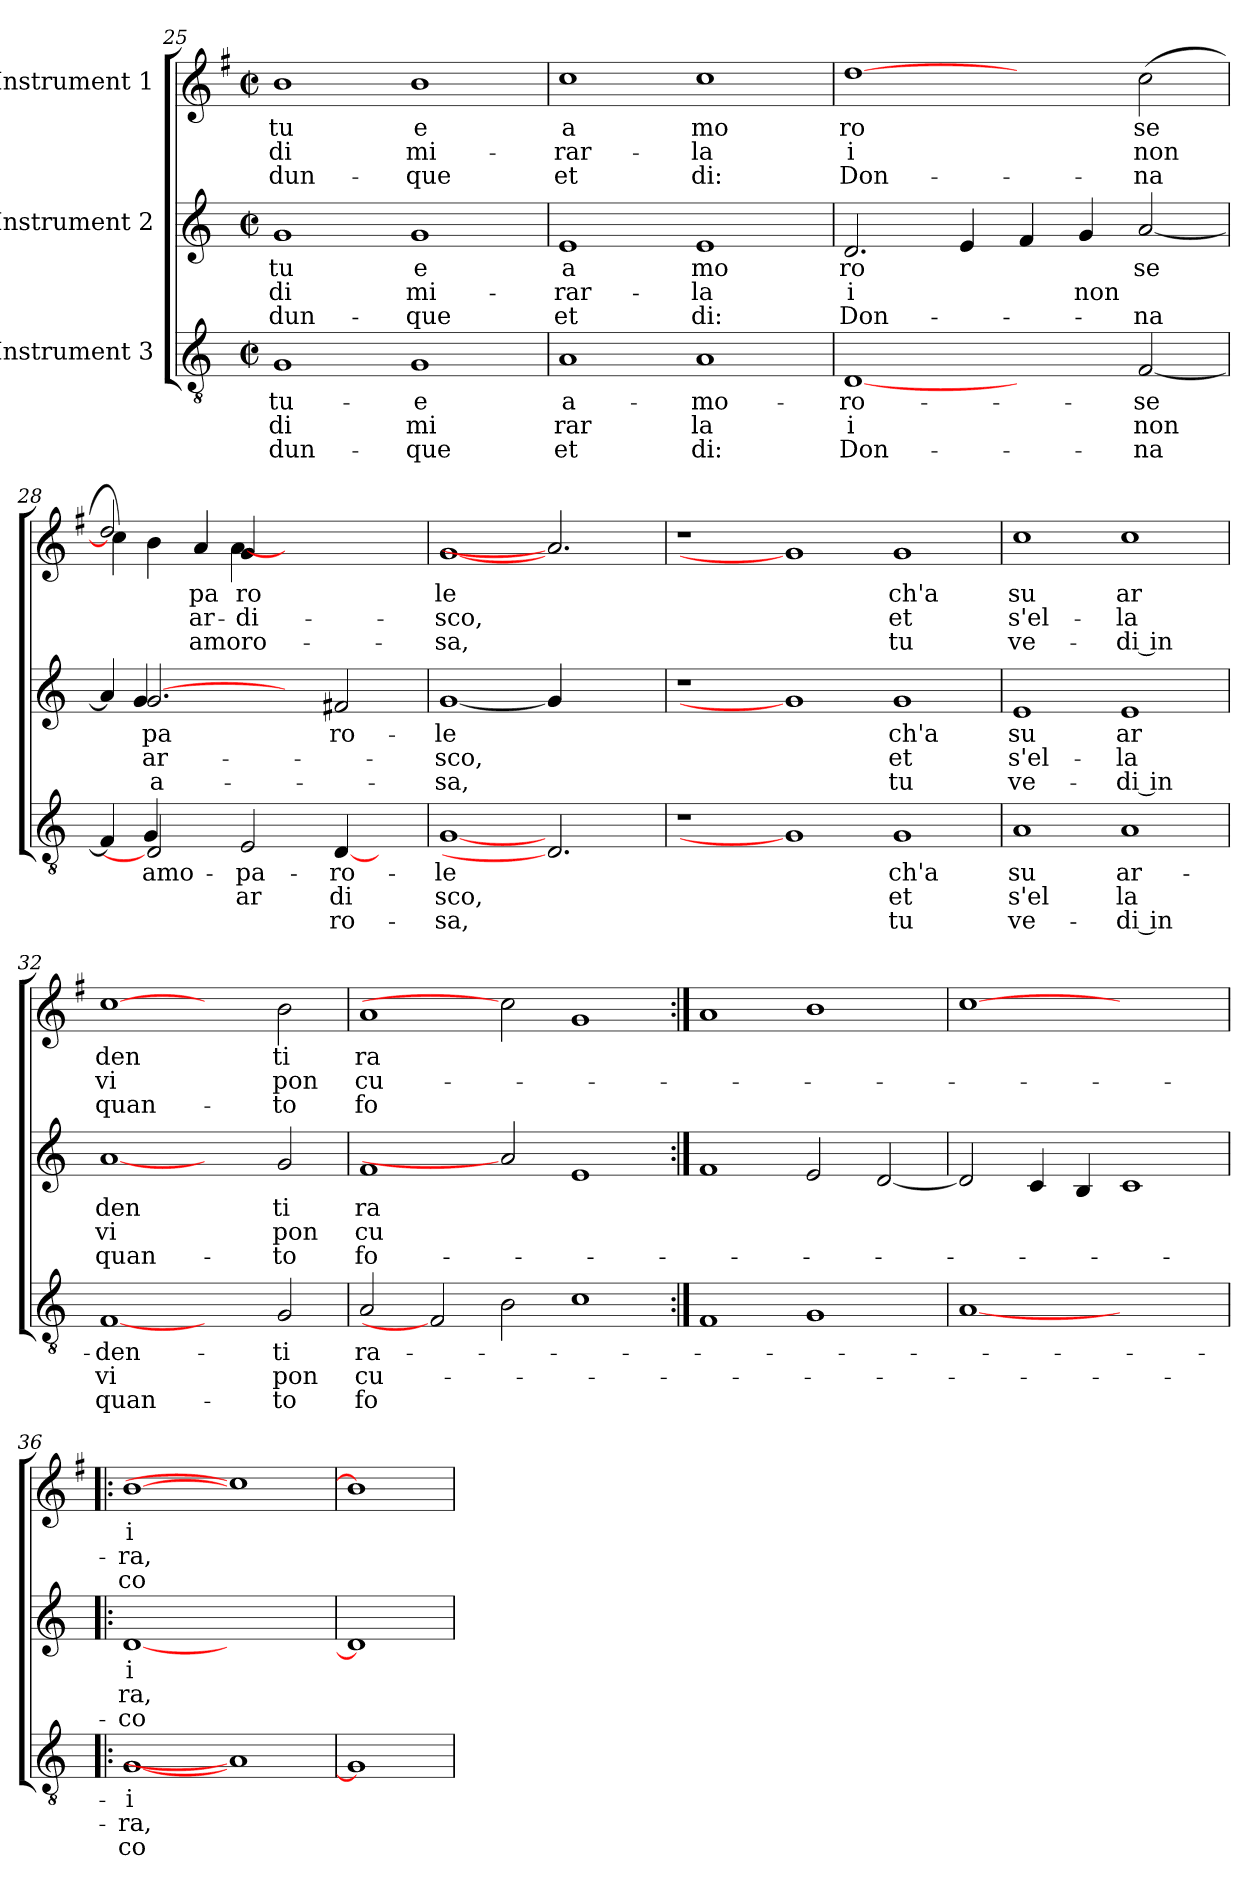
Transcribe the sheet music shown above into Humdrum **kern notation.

**kern	**text	**text	**text	**kern	**text	**text	**text	**kern	**text	**text	**text
*part3	*part3	*part3	*part3	*part2	*part2	*part2	*part2	*part1	*part1	*part1	*part1
*staff3	*staff3	*staff3	*staff3	*staff2	*staff2	*staff2	*staff2	*staff1	*staff1	*staff1	*staff1
*I"Instrument 3	*	*	*	*I"Instrument 2	*	*	*	*I"Instrument 1	*	*	*
*clefGv2	*	*	*	*clefG2	*	*	*	*clefG2	*	*	*
*	*	*	*	*	*	*	*	*ITrd-3c-5	*	*	*
*	*	*	*	*	*	*	*	*k[]	*	*	*
*	*	*	*	*	*	*	*	*C:	*	*	*
*M2/2	*	*	*	*M2/2	*	*	*	*M2/2	*	*	*
*met(c|)	*	*	*	*met(c|)	*	*	*	*met(c|)	*	*	*
=25	=25	=25	=25	=25	=25	=25	=25	=25	=25	=25	=25
!	!LO:LY:b:cj	!LO:LY:b:cj	!LO:LY:b:cj	!	!LO:LY:b:cj	!LO:LY:b:cj	!LO:LY:b:cj	!	!LO:LY:b:cj	!LO:LY:b:cj	!LO:LY:b:cj
1G	-tu-	-di	dun-	1g	-tu	di	dun-	1ee	-tu	di	dun-
!	!LO:LY:b:cj	!LO:LY:b:cj	!LO:LY:b:cj	!	!LO:LY:b:cj	!LO:LY:b:cj	!LO:LY:b:cj	!	!LO:LY:b:cj	!LO:LY:b:cj	!LO:LY:b:cj
1G	-e	mi	que	1g	-e	mi-	-que	1ee	-e	mi-	-que
=26	=26	=26	=26	=26	=26	=26	=26	=26	=26	=26	=26
!	!LO:LY:b:cj	!LO:LY:b:cj	!LO:LY:b:cj	!	!LO:LY:b:cj	!LO:LY:b:cj	!LO:LY:b:cj	!	!LO:LY:b:cj	!LO:LY:b:cj	!LO:LY:b:cj
1A	a-	-rar	et	1e	a	rar-	-et	1ff	a	rar-	-et
!	!LO:LY:b:cj	!LO:LY:b:cj	!LO:LY:b:cj	!	!LO:LY:b:cj	!LO:LY:b:cj	!LO:LY:b:cj	!	!LO:LY:b:cj	!LO:LY:b:cj	!LO:LY:b:cj
1A	mo-	-la	di:	1e	mo	la	di:	1ff	mo	la	di:
=27	=27	=27	=27	=27	=27	=27	=27	=27	=27	=27	=27
!	!LO:LY:b:cj	!LO:LY:b:cj	!LO:LY:b:cj	!	!LO:LY:b:cj	!LO:LY:b:cj	!LO:LY:b:cj	!	!LO:LY:b:cj	!LO:LY:b:cj	!LO:LY:b:cj
[1D	ro-	-i	Don-	2.d/	ro	i	Don-	[1gg	ro	i	Don-
.	.	.	.	4e/	.	.	.	.	.	.	.
2ryy	.	.	.	4f/	.	.	.	2ryy	.	.	.
!	!	!	!	!	!	!LO:LY:b	!	!	!	!	!
.	.	.	.	4g/	.	-non	.	.	.	.	.
!	!LO:LY:b:cj	!LO:LY:b:cj	!LO:LY:b:cj	!	!LO:LY:b:cj	!	!LO:LY:b:cj	!	!LO:LY:b:cj	!LO:LY:b:cj	!LO:LY:b:cj
[<2F/	-se	non	na	[<2a/	se	.	na	(>2ff\	-se	non	na
=28	=28	=28	=28	=28	=28	=28	=28	=28	=28	=28	=28
*^	*	*	*	*^	*	*	*	*^	*	*	*
4F/]	4ryy	.	.	.	4a/]	4ryy	.	.	.	2gg]	4ff\)	.	.	.
!	!	!LO:LY:b	!	!	!	!	!LO:LY:b:cj	!LO:LY:b:cj	!LO:LY:b:cj	!	!	!	!	!
!	!	!	!	!	!	!	!LO:LY:b:cj	!LO:LY:b:cj	!LO:LY:b:cj	!	!	!	!	!
2D]	4G/	amo-	.	.	[2.g	4g/	pa	ar-	-a-	.	4ee\	.	.	.
!	!	!	!	!	!	!	!	!	!	!	!	!LO:LY:b:cj	!LO:LY:b:cj	!LO:LY:b
.	4ryy	.	.	.	.	1ryy	.	.	.	4dd/	4ryy	pa	ar-	-amoro-
!	!	!LO:LY:b:cj	!LO:LY:b:cj	!	!	!	!	!	!	!	!	!LO:LY:b:cj	!LO:LY:b:cj	!
2E/	1ryy	-pa-	-ar	.	.	.	.	.	.	4cc/	[4dd	-ro	di-	.
.	.	.	.	.	4ryy	.	.	.	.	2.ryy	2.ryy	.	.	.
!	!	!LO:LY:b:cj	!LO:LY:b:cj	!LO:LY:b:cj	!	!	!LO:LY:b:cj	!	!	!	!	!	!	!
[4D	.	ro-	-di	ro-	2f#/	.	-ro-	.	.	.	.	.	.	.
4ryy	.	.	.	.	.	4ryy	.	.	.	.	.	.	.	.
*v	*v	*	*	*	*	*	*	*	*	*v	*v	*	*	*
=29	=29	=29	=29	=29	=29	=29	=29	=29	=29	=29	=29	=29
!	!LO:LY:b:cj	!LO:LY:b:cj	!LO:LY:b:cj	!	!	!LO:LY:b:cj	!LO:LY:b:cj	!LO:LY:b:cj	!	!LO:LY:b:cj	!LO:LY:b:cj	!LO:LY:b:cj
*	*	*	*	*v	*v	*	*	*	*	*	*	*
[1G	-le	sco,	sa,	[1g	-le	sco,	sa,	[1cc	-le	sco,	sa,
2.D]	.	.	.	4g]	.	.	.	2.dd]	.	.	.
.	.	.	.	2ryy	.	.	.	.	.	.	.
=30	=30	=30	=30	=30	=30	=30	=30	=30	=30	=30	=30
1r	.	.	.	1r	.	.	.	1r	.	.	.
1G]	.	.	.	1g]	.	.	.	1cc]	.	.	.
!	!LO:LY:b:cj	!LO:LY:b:cj	!LO:LY:b:cj	!	!LO:LY:b:cj	!LO:LY:b:cj	!LO:LY:b:cj	!	!LO:LY:b:cj	!LO:LY:b:cj	!LO:LY:b:cj
1G	ch'a	et	tu	1g	ch'a	et	tu	1cc	ch'a	et	tu
=31	=31	=31	=31	=31	=31	=31	=31	=31	=31	=31	=31
!	!LO:LY:b:cj	!LO:LY:b:cj	!LO:LY:b:cj	!	!LO:LY:b:cj	!LO:LY:b:cj	!LO:LY:b:cj	!	!LO:LY:b:cj	!LO:LY:b:cj	!LO:LY:b:cj
1A	su	s'el	ve-	1e	su	s'el-	-ve-	1ff	su	s'el-	-ve-
!	!LO:LY:b:cj	!LO:LY:b:cj	!LO:LY:b:rj	!	!LO:LY:b:cj	!LO:LY:b:cj	!LO:LY:b:rj	!	!LO:LY:b:cj	!LO:LY:b:cj	!LO:LY:b:rj
1A	-ar-	-la	di in	1e	-ar	la	di in	1ff	-ar	la	di in
=32	=32	=32	=32	=32	=32	=32	=32	=32	=32	=32	=32
!	!LO:LY:b:cj	!LO:LY:b:cj	!LO:LY:b:cj	!	!LO:LY:b:cj	!LO:LY:b:cj	!LO:LY:b:cj	!	!LO:LY:b:cj	!LO:LY:b:cj	!LO:LY:b:cj
[1F	den-	-vi	quan-	[1a	den	vi	quan-	[1ff	den	vi	quan-
2ryy	.	.	.	2ryy	.	.	.	2ryy	.	.	.
!	!LO:LY:b:cj	!LO:LY:b:cj	!LO:LY:b:cj	!	!LO:LY:b:cj	!LO:LY:b:cj	!LO:LY:b:cj	!	!LO:LY:b:cj	!LO:LY:b:cj	!LO:LY:b:cj
2G/	-ti	pon	to	2g/	-ti	pon	to	2ee\	-ti	pon	to
!!LO:PB:g=z
=33	=33	=33	=33	=33	=33	=33	=33	=33	=33	=33	=33
!	!LO:LY:b:cj	!LO:LY:b:cj	!LO:LY:b:cj	!	!LO:LY:b:cj	!LO:LY:b:cj	!LO:LY:b:cj	!	!LO:LY:b:cj	!LO:LY:b:cj	!LO:LY:b:cj
2A/	ra-	-cu-	-fo	1f	ra	cu	fo-	1dd	ra	cu-	-fo
2F]	.	.	.	.	.	.	.	.	.	.	.
2B\	.	.	.	2a]	.	.	.	2ff]	.	.	.
1c	.	.	.	1e	.	.	.	1cc	.	.	.
=34:|!	=34:|!	=34:|!	=34:|!	=34:|!	=34:|!	=34:|!	=34:|!	=34:|!	=34:|!	=34:|!	=34:|!
1F	.	.	.	1f	.	.	.	1dd	.	.	.
1G	.	.	.	2e/	.	.	.	1ee	.	.	.
.	.	.	.	[<2d/	.	.	.	.	.	.	.
=35	=35	=35	=35	=35	=35	=35	=35	=35	=35	=35	=35
[1A	.	.	.	2d/]	.	.	.	[1ff	.	.	.
.	.	.	.	4c/	.	.	.	.	.	.	.
.	.	.	.	4B/	.	.	.	.	.	.	.
1ryy	.	.	.	1c	.	.	.	1ryy	.	.	.
=36!|:	=36!|:	=36!|:	=36!|:	=36!|:	=36!|:	=36!|:	=36!|:	=36!|:	=36!|:	=36!|:	=36!|:
!	!LO:LY:b:cj	!LO:LY:b:cj	!LO:LY:b:cj	!	!LO:LY:b:cj	!LO:LY:b:cj	!LO:LY:b:cj	!	!LO:LY:b:cj	!LO:LY:b:cj	!LO:LY:b:cj
[1G	i	ra,	co	[1d	-i	ra,	co	[1ee	i	ra,	co
1A]	.	.	.	1ryy	.	.	.	1ff]	.	.	.
=37	=37	=37	=37	=37	=37	=37	=37	=37	=37	=37	=37
1G]	.	.	.	1d]	.	.	.	1ee]	.	.	.
=	=	=	=	=	=	=	=	=	=	=	=
*-	*-	*-	*-	*-	*-	*-	*-	*-	*-	*-	*-
